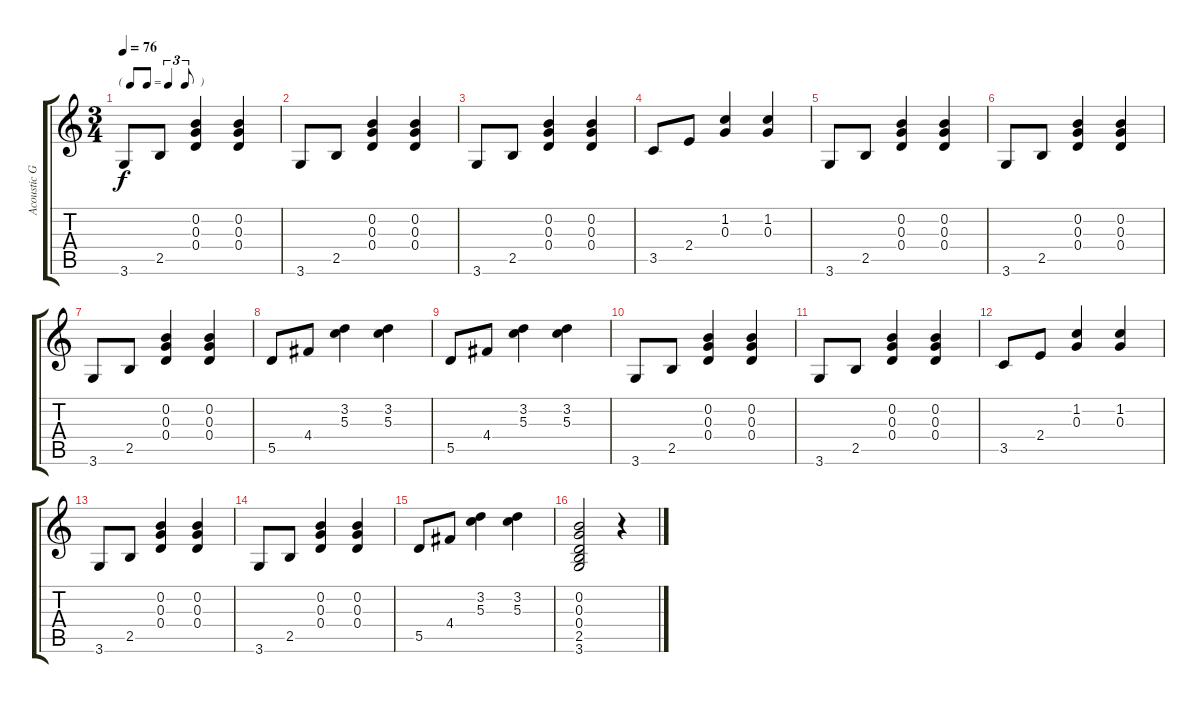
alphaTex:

\track ("Acoustic Guitar (nylon)" "Acoustic G") {instrument acousticguitarnylon}
\staff {score tabs}
\tuning (E4 B3 G3 D3 A2 E2) {hide}
\ts (3 4)
\tf triplet8th
\tempo 76
\clef g2
\ks c
3.6.8{dy f} 2.5.8 (0.2 0.3 0.4).4 (0.2 0.3 0.4).4 |
3.6.8 2.5.8 (0.2 0.3 0.4).4 (0.2 0.3 0.4).4 |
3.6.8 2.5.8 (0.2 0.3 0.4).4 (0.2 0.3 0.4).4 |
3.5.8 2.4.8 (1.2 0.3).4 (1.2 0.3).4 |
3.6.8 2.5.8 (0.2 0.3 0.4).4 (0.2 0.3 0.4).4 |
3.6.8 2.5.8 (0.2 0.3 0.4).4 (0.2 0.3 0.4).4 |
3.6.8 2.5.8 (0.2 0.3 0.4).4 (0.2 0.3 0.4).4 |
5.5.8 4.4.8 (3.2 5.3).4 (3.2 5.3).4 |
5.5.8 4.4.8 (3.2 5.3).4 (3.2 5.3).4 |
3.6.8 2.5.8 (0.2 0.3 0.4).4 (0.2 0.3 0.4).4 |
3.6.8 2.5.8 (0.2 0.3 0.4).4 (0.2 0.3 0.4).4 |
3.5.8 2.4.8 (1.2 0.3).4 (1.2 0.3).4 |
3.6.8 2.5.8 (0.2 0.3 0.4).4 (0.2 0.3 0.4).4 |
3.6.8 2.5.8 (0.2 0.3 0.4).4 (0.2 0.3 0.4).4 |
5.5.8 4.4.8 (3.2 5.3).4 (3.2 5.3).4 |
(0.2 0.3 0.4 2.5 3.6).2 r.4
